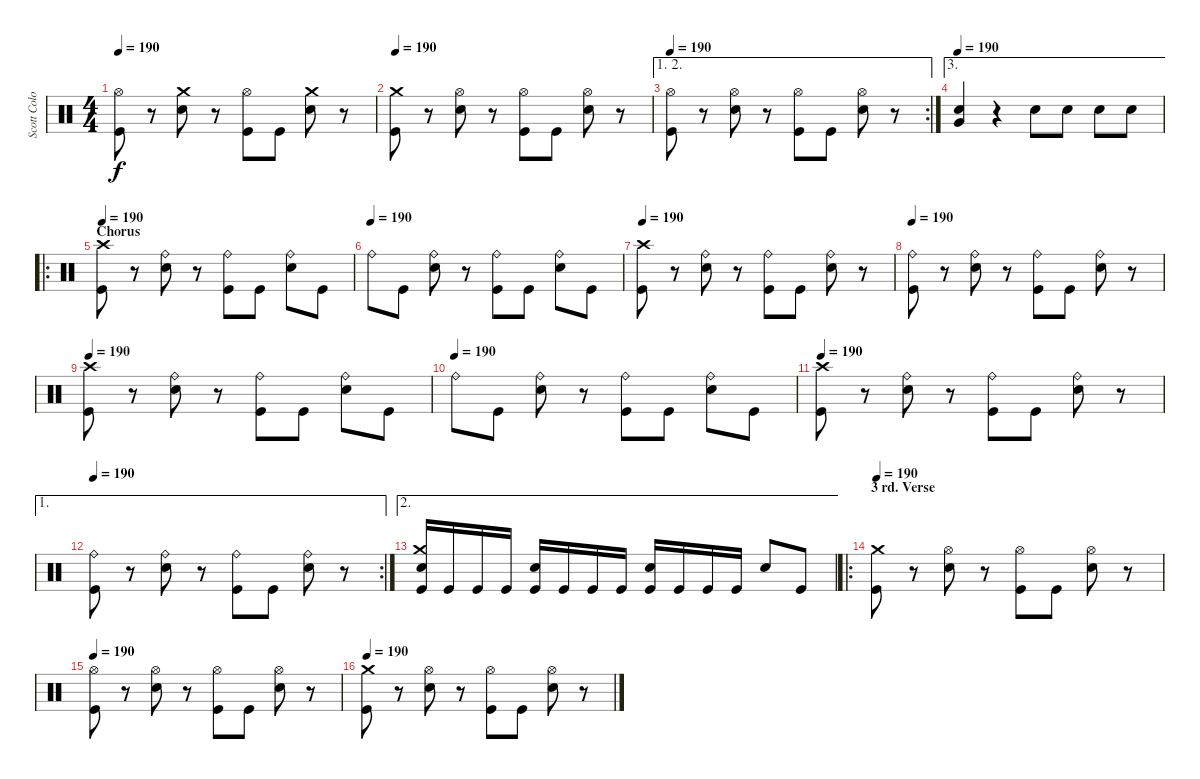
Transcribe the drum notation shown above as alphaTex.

\track ("Scott Colombus" "Scott Colo") {instrument percussion}
\staff {score}
\articulation defaults
\ts (4 4)
\tempo 190
\clef neutral
\ks c
("Hi-Hat (open)" "Kick (hit)").8{dy f} r.8 ("Crash medium (hit)" "Snare (hit) 2").8 r.8 ("Hi-Hat (open)" "Kick (hit)").8 "Kick (hit)".8 ("Crash medium (hit)" "Snare (hit) 2").8 r.8 |
\tempo 190
("Crash medium (hit)" "Kick (hit)").8 r.8 ("Hi-Hat (open)" "Snare (hit) 2").8 r.8 ("Hi-Hat (open)" "Kick (hit)").8 "Kick (hit)".8 ("Hi-Hat (open)" "Snare (hit) 2").8 r.8 |
\ae (1 2)
\rc 2
\tempo 190
("Hi-Hat (open)" "Kick (hit)").8 r.8 ("Hi-Hat (open)" "Snare (hit) 2").8 r.8 ("Hi-Hat (open)" "Kick (hit)").8 "Kick (hit)".8 ("Hi-Hat (open)" "Snare (hit) 2").8 r.8 |
\ae 3
\tempo 190
("Very Low Tom (hit)" "Snare (hit) 2").4 r.4 "Snare (hit) 2".8 "Snare (hit) 2".8 "Snare (hit) 2".8 "Snare (hit) 2".8 |
\ro
\section ("" "Chorus")
\tempo 190
("Crash high (hit)" "Kick (hit)").8 r.8 ("Ride (bell)" "Snare (hit) 2").8 r.8 ("Ride (bell)" "Kick (hit)").8 "Kick (hit)".8 ("Ride (bell)" "Snare (hit) 2").8 "Kick (hit)".8 |
\tempo (190)
"Ride (bell)".8 "Kick (hit)".8 ("Ride (bell)" "Snare (hit) 2").8 r.8 ("Ride (bell)" "Kick (hit)").8 "Kick (hit)".8 ("Ride (bell)" "Snare (hit) 2").8 "Kick (hit)".8 |
\tempo 190
("Crash high (hit)" "Kick (hit)").8 r.8 ("Ride (bell)" "Snare (hit) 2").8 r.8 ("Ride (bell)" "Kick (hit)").8 "Kick (hit)".8 ("Ride (bell)" "Snare (hit) 2").8 r.8 |
\tempo 190
("Ride (bell)" "Kick (hit)").8 r.8 ("Ride (bell)" "Snare (hit) 2").8 r.8 ("Ride (bell)" "Kick (hit)").8 "Kick (hit)".8 ("Ride (bell)" "Snare (hit) 2").8 r.8 |
\tempo 190
("Crash high (hit)" "Kick (hit)").8 r.8 ("Ride (bell)" "Snare (hit) 2").8 r.8 ("Ride (bell)" "Kick (hit)").8 "Kick (hit)".8 ("Ride (bell)" "Snare (hit) 2").8 "Kick (hit)".8 |
\tempo (190)
"Ride (bell)".8 "Kick (hit)".8 ("Ride (bell)" "Snare (hit) 2").8 r.8 ("Ride (bell)" "Kick (hit)").8 "Kick (hit)".8 ("Ride (bell)" "Snare (hit) 2").8 "Kick (hit)".8 |
\tempo 190
("Crash high (hit)" "Kick (hit)").8 r.8 ("Ride (bell)" "Snare (hit) 2").8 r.8 ("Ride (bell)" "Kick (hit)").8 "Kick (hit)".8 ("Ride (bell)" "Snare (hit) 2").8 r.8 |
\ae 1
\rc 2
\tempo 190
("Ride (bell)" "Kick (hit)").8 r.8 ("Ride (bell)" "Snare (hit) 2").8 r.8 ("Ride (bell)" "Kick (hit)").8 "Kick (hit)".8 ("Ride (bell)" "Snare (hit) 2").8 r.8 |
\ae 2
("Crash medium (hit)" "Snare (hit) 2" "Kick (hit)").16 "Kick (hit)".16 "Kick (hit)".16 "Kick (hit)".16 ("Snare (hit) 2" "Kick (hit)").16 "Kick (hit)".16 "Kick (hit)".16 "Kick (hit)".16 ("Snare (hit) 2" "Kick (hit)").16 "Kick (hit)".16 "Kick (hit)".16 "Kick (hit)".16 "Snare (hit) 2".8 "Kick (hit)".8 |
\ro
\section ("" "3 rd. Verse")
\tempo 190
("Crash medium (hit)" "Kick (hit)").8 r.8 ("Hi-Hat (open)" "Snare (hit) 2").8 r.8 ("Hi-Hat (open)" "Kick (hit)").8 "Kick (hit)".8 ("Hi-Hat (open)" "Snare (hit) 2").8 r.8 |
\tempo 190
("Hi-Hat (open)" "Kick (hit)").8 r.8 ("Hi-Hat (open)" "Snare (hit) 2").8 r.8 ("Hi-Hat (open)" "Kick (hit)").8 "Kick (hit)".8 ("Hi-Hat (open)" "Snare (hit) 2").8 r.8 |
\tempo 190
("Crash medium (hit)" "Kick (hit)").8 r.8 ("Hi-Hat (open)" "Snare (hit) 2").8 r.8 ("Hi-Hat (open)" "Kick (hit)").8 "Kick (hit)".8 ("Hi-Hat (open)" "Snare (hit) 2").8 r.8
